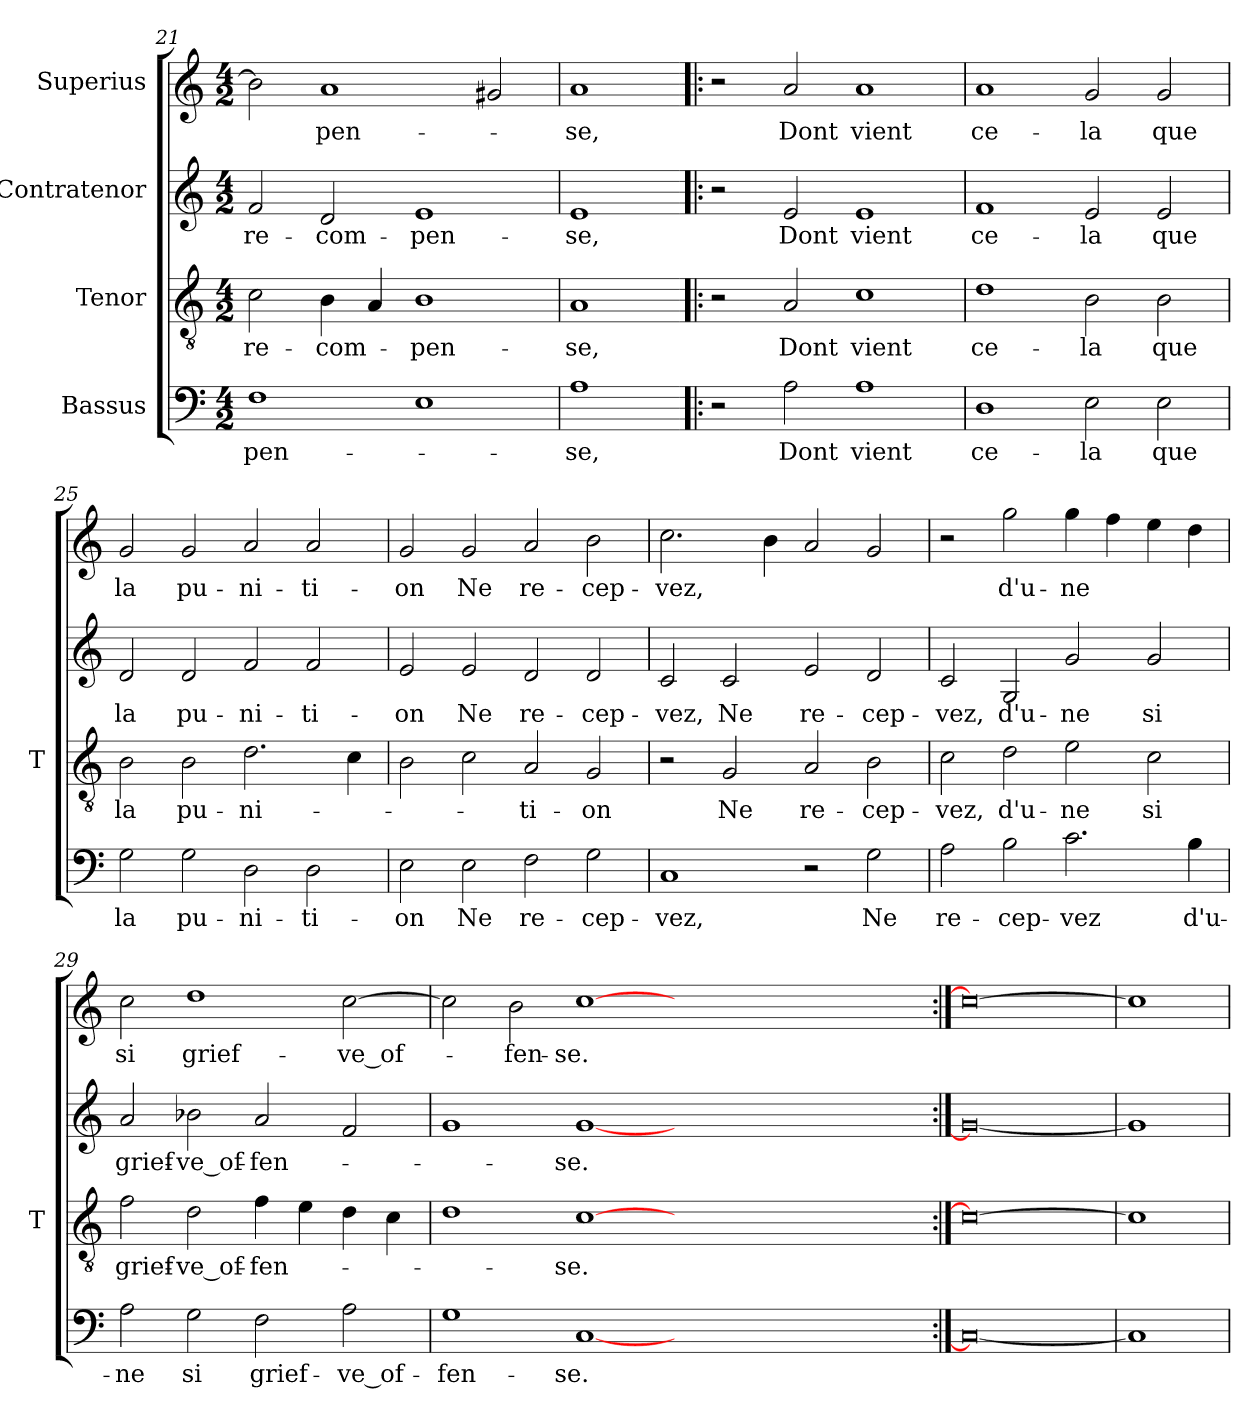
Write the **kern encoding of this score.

**kern	**text	**kern	**text	**kern	**text	**kern	**text
*part4	*part4	*part3	*part3	*part2	*part2	*part1	*part1
*staff4	*staff4	*staff3	*staff3	*staff2	*staff2	*staff1	*staff1
*I"Bassus	*	*I"Tenor	*	*I"Contratenor	*	*I"Superius	*
*	*	*I'T	*	*	*	*	*
*clefF4	*	*clefGv2	*	*clefG2	*	*clefG2	*
*k[]	*	*k[]	*	*k[]	*	*k[]	*
*M4/2	*	*M4/2	*	*M4/2	*	*M4/2	*
=21	=21	=21	=21	=21	=21	=21	=21
1F	pen-	2c	re-	2f	re-	2b]	.
.	.	4B	com-	2d	com-	1a	pen-
.	.	4A	.	.	.	.	.
1E	.	1B	pen-	1e	pen-	.	.
.	.	.	.	.	.	2g#X	.
=22	=22	=22	=22	=22	=22	=22	=22
1A	-se,	1A	-se,	1e	-se,	1a	-se,
=23!|:	=23!|:	=23!|:	=23!|:	=23!|:	=23!|:	=23!|:	=23!|:
2r	.	2r	.	2r	.	2r	.
2A	-Dont	2A	-Dont	2e	-Dont	2a	-Dont
1A	-vient	1c	-vient	1e	-vient	1a	-vient
=24	=24	=24	=24	=24	=24	=24	=24
1D	ce-	1d	ce-	1f	ce-	1a	ce-
2E	-la	2B	-la	2e	-la	2g	-la
2E	-que	2B	-que	2e	-que	2g	-que
=25	=25	=25	=25	=25	=25	=25	=25
2G	-la	2B	-la	2d	-la	2g	-la
2G	pu-	2B	pu-	2d	pu-	2g	pu-
2D	ni-	2.d	ni-	2f	ni-	2a	ni-
2D	ti-	.	.	2f	ti-	2a	ti-
.	.	4c	.	.	.	.	.
=26	=26	=26	=26	=26	=26	=26	=26
2E	-on	2B	.	2e	-on	2g	-on
2E	-Ne	2c	.	2e	-Ne	2g	-Ne
2F	re-	2A	ti-	2d	re-	2a	re-
2G	cep-	2G	-on	2d	cep-	2b	cep-
=27	=27	=27	=27	=27	=27	=27	=27
1C	-vez,	2r	.	2c	-vez,	2.cc	-vez,
.	.	2G	-Ne	2c	-Ne	.	.
.	.	.	.	.	.	4b	.
2r	.	2A	re-	2e	re-	2a	.
2G	-Ne	2B	cep-	2d	cep-	2g	.
=28	=28	=28	=28	=28	=28	=28	=28
2A	re-	2c	-vez,	2c	-vez,	2r	.
2B	cep-	2d	d'u-	2G	d'u-	2gg	d'u-
2.c	-vez	2e	-ne	2g	-ne	4gg	-ne
.	.	.	.	.	.	4ff	.
.	.	2c	-si	2g	-si	4ee	.
4B	d'u-	.	.	.	.	4dd	.
=29	=29	=29	=29	=29	=29	=29	=29
2A	-ne	2f	grief-	2a	grief-	2cc	-si
2G	-si	2d	ve_of-	2b-X	ve_of-	1dd	grief-
2F	grief-	4f	fen-	2a	fen-	.	.
.	.	4e	.	.	.	.	.
2A	ve_of-	4d	.	2f	.	[2cc	ve_of-
.	.	4c	.	.	.	.	.
=30	=30	=30	=30	=30	=30	=30	=30
1G	fen-	1d	.	1g	.	2cc]	.
.	.	.	.	.	.	2b	fen-
[1C	-se.	[1c	-se.	[1g	-se.	[1cc	-se.
0.ryy	.	0.ryy	.	0.ryy	.	0.ryy	.
2ryy	.	2ryy	.	2ryy	.	2ryy	.
=31:|!	=31:|!	=31:|!	=31:|!	=31:|!	=31:|!	=31:|!	=31:|!
0C_	.	0c_	.	0g_	.	0cc_	.
=32	=32	=32	=32	=32	=32	=32	=32
1C]	.	1c]	.	1g]	.	1cc]	.
=	=	=	=	=	=	=	=
*-	*-	*-	*-	*-	*-	*-	*-
